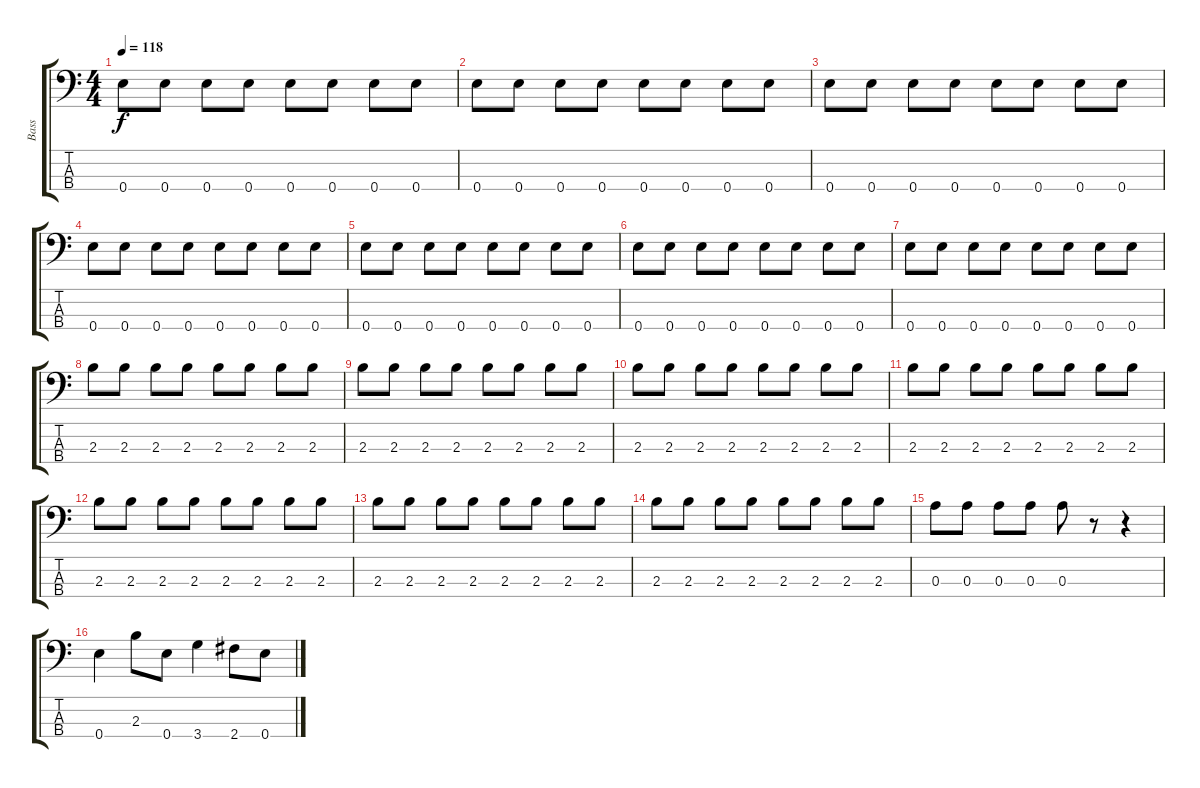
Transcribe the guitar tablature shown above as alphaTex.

\track ("Bass" "Bass") {instrument fretlessbass}
\staff {score tabs}
\tuning (D3 D3 A2 E2) {hide}
\ts (4 4)
\tempo 118
\clef f4
\ks c
0.4.8{dy f} 0.4.8 0.4.8 0.4.8 0.4.8 0.4.8 0.4.8 0.4.8 |
0.4.8 0.4.8 0.4.8 0.4.8 0.4.8 0.4.8 0.4.8 0.4.8 |
0.4.8 0.4.8 0.4.8 0.4.8 0.4.8 0.4.8 0.4.8 0.4.8 |
0.4.8 0.4.8 0.4.8 0.4.8 0.4.8 0.4.8 0.4.8 0.4.8 |
0.4.8 0.4.8 0.4.8 0.4.8 0.4.8 0.4.8 0.4.8 0.4.8 |
0.4.8 0.4.8 0.4.8 0.4.8 0.4.8 0.4.8 0.4.8 0.4.8 |
0.4.8 0.4.8 0.4.8 0.4.8 0.4.8 0.4.8 0.4.8 0.4.8 |
2.3.8 2.3.8 2.3.8 2.3.8 2.3.8 2.3.8 2.3.8 2.3.8 |
2.3.8 2.3.8 2.3.8 2.3.8 2.3.8 2.3.8 2.3.8 2.3.8 |
2.3.8 2.3.8 2.3.8 2.3.8 2.3.8 2.3.8 2.3.8 2.3.8 |
2.3.8 2.3.8 2.3.8 2.3.8 2.3.8 2.3.8 2.3.8 2.3.8 |
2.3.8 2.3.8 2.3.8 2.3.8 2.3.8 2.3.8 2.3.8 2.3.8 |
2.3.8 2.3.8 2.3.8 2.3.8 2.3.8 2.3.8 2.3.8 2.3.8 |
2.3.8 2.3.8 2.3.8 2.3.8 2.3.8 2.3.8 2.3.8 2.3.8 |
0.3.8 0.3.8 0.3.8 0.3.8 0.3.8 r.8 r.4 |
0.4.4 2.3.8 0.4.8 3.4.4 2.4.8 0.4.8
